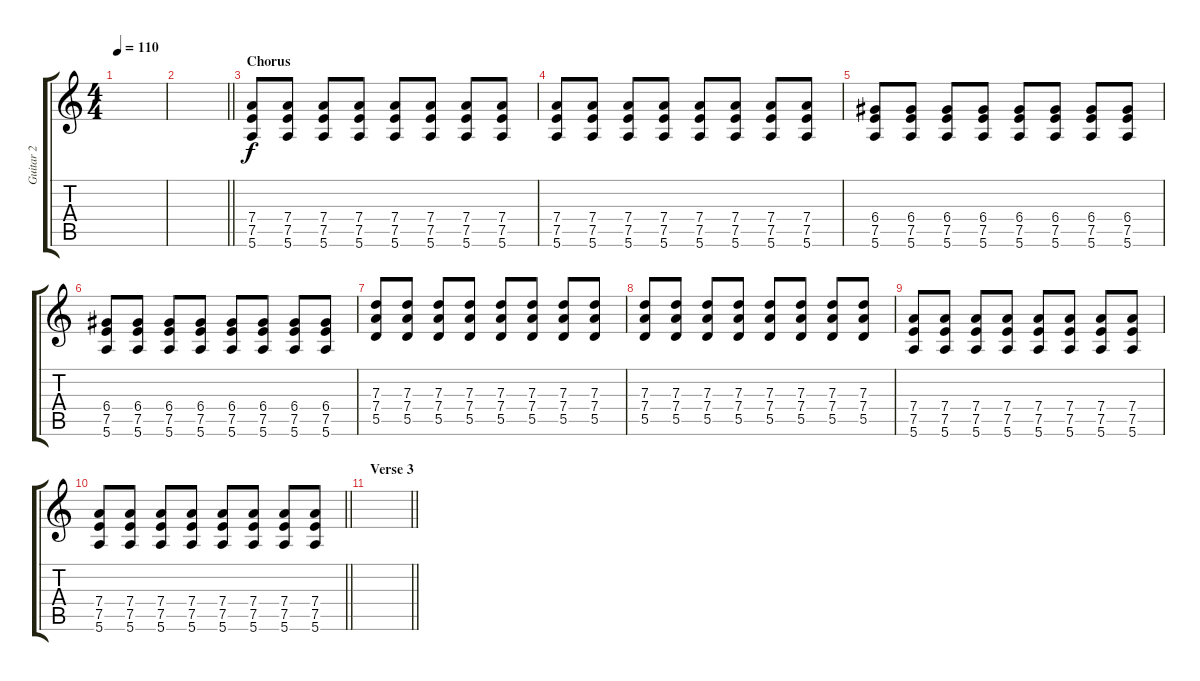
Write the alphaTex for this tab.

\track ("Guitar 2" "Guitar 2") {instrument electricguitarclean}
\staff {score tabs}
\tuning (E4 B3 G3 D3 A2 E2) {hide}
\ts (4 4)
\tempo 110
\clef g2
\ks c
|
\barLineRight lightlight
|
\section ("" "Chorus")
(7.4 7.5 5.6).8 (7.4 7.5 5.6).8 (7.4 7.5 5.6).8 (7.4 7.5 5.6).8 (7.4 7.5 5.6).8 (7.4 7.5 5.6).8 (7.4 7.5 5.6).8 (7.4 7.5 5.6).8 |
(7.4 7.5 5.6).8 (7.4 7.5 5.6).8 (7.4 7.5 5.6).8 (7.4 7.5 5.6).8 (7.4 7.5 5.6).8 (7.4 7.5 5.6).8 (7.4 7.5 5.6).8 (7.4 7.5 5.6).8 |
(6.4 7.5 5.6).8 (6.4 7.5 5.6).8 (6.4 7.5 5.6).8 (6.4 7.5 5.6).8 (6.4 7.5 5.6).8 (6.4 7.5 5.6).8 (6.4 7.5 5.6).8 (6.4 7.5 5.6).8 |
(6.4 7.5 5.6).8 (6.4 7.5 5.6).8 (6.4 7.5 5.6).8 (6.4 7.5 5.6).8 (6.4 7.5 5.6).8 (6.4 7.5 5.6).8 (6.4 7.5 5.6).8 (6.4 7.5 5.6).8 |
(7.3 7.4 5.5).8 (7.3 7.4 5.5).8 (7.3 7.4 5.5).8 (7.3 7.4 5.5).8 (7.3 7.4 5.5).8 (7.3 7.4 5.5).8 (7.3 7.4 5.5).8 (7.3 7.4 5.5).8 |
(7.3 7.4 5.5).8 (7.3 7.4 5.5).8 (7.3 7.4 5.5).8 (7.3 7.4 5.5).8 (7.3 7.4 5.5).8 (7.3 7.4 5.5).8 (7.3 7.4 5.5).8 (7.3 7.4 5.5).8 |
(7.4 7.5 5.6).8 (7.4 7.5 5.6).8 (7.4 7.5 5.6).8 (7.4 7.5 5.6).8 (7.4 7.5 5.6).8 (7.4 7.5 5.6).8 (7.4 7.5 5.6).8 (7.4 7.5 5.6).8 |
\barLineRight lightlight
(7.4 7.5 5.6).8 (7.4 7.5 5.6).8 (7.4 7.5 5.6).8 (7.4 7.5 5.6).8 (7.4 7.5 5.6).8 (7.4 7.5 5.6).8 (7.4 7.5 5.6).8 (7.4 7.5 5.6).8 |
\section ("" "Verse 3")
\barLineRight lightlight
